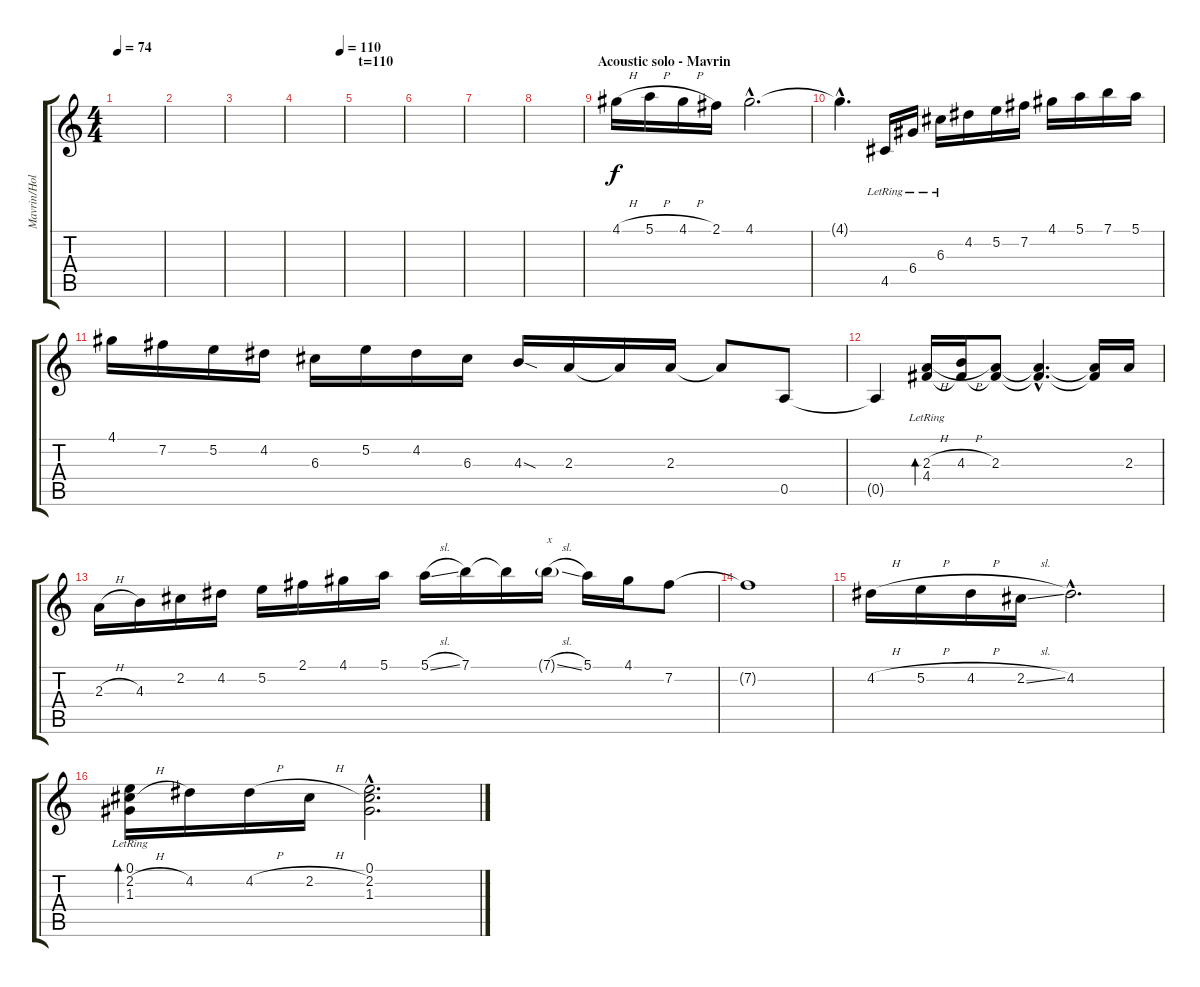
\track ("Mavrin/Holstinin" "Mavrin/Hol") {instrument distortionguitar}
\staff {score tabs}
\tuning (E4 B3 G3 D3 A2 E2) {hide}
\ts (4 4)
\tempo 74
\clef g2
\ks c
|
|
|
\tempo (110 0.9375)
|
\section ("" "t=110")
|
|
|
|
\section ("" "Acoustic solo - Mavrin")
4.1{h}.16{instrument acousticguitarnylon} 5.1{h}.16 4.1{h}.16 2.1.16 4.1{hac}.2{d} |
4.1{hac t}.4{d} 4.5{lr}.16 6.4{lr}.16 6.3{lr}.16 4.2.16 5.2.16 7.2.16 4.1.16 5.1.16 7.1.16 5.1.16 |
4.1.16 7.2.16 5.2.16 4.2.16 6.3.16 5.2.16 4.2.16 6.3.16 4.3{sod}.16 2.3.16 2.3{t}.16 2.3.16 2.3{t}.8 0.5.8 |
0.5{t}.4 (2.3{h} 4.4{lr}).16{bd 480} (4.3{h} 4.4{t}).16 (2.3 4.4{t}).8 (2.3{hac t} 4.4{hac t}).4{d} (2.3{t} 4.4{t}).16 2.3.16 |
2.3{h}.16 4.3.16 2.2.16 4.2.16 5.2.16 2.1.16 4.1.16 5.1.16 5.1{sl}.16 7.1.16 7.1{t}.16 7.1{sl g}.16{txt "x"} 5.1.16 4.1.16 7.2.8 |
7.2{t}.1 |
4.2{h}.16 5.2{h}.16 4.2{h}.16 2.2{sl}.16 4.2{hac}.2{d} |
(0.1{lr} 2.2{h} 1.3{lr}).16{bd 480} 4.2.16 4.2{h}.16 2.2{h}.16 (0.1{hac} 2.2{hac} 1.3{hac}).2{d}
